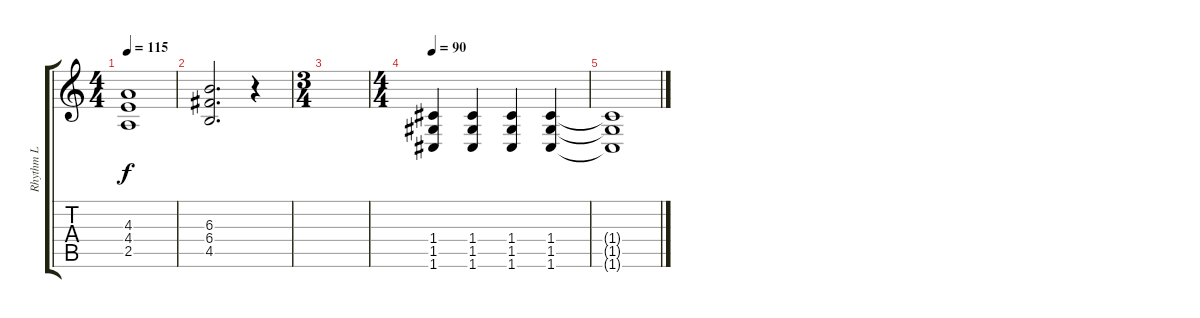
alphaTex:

\track ("Rhythm L" "Rhythm L") {instrument distortionguitar}
\staff {score tabs}
\tuning (D4 A3 F3 C3 G2 C2) {hide}
\ts (4 4)
\tempo 115
\clef g2
\ks c
(4.3 4.4 2.5).1{dy f} |
(6.3 6.4 4.5).2{d} r.4 |
\ts (3 4)
|
\ts (4 4)
\tempo 100
\tempo 90
(1.4 1.5 1.6).4 (1.4 1.5 1.6).4 (1.4 1.5 1.6).4 (1.4 1.5 1.6).4 |
(1.4{t} 1.5{t} 1.6{t}).1
